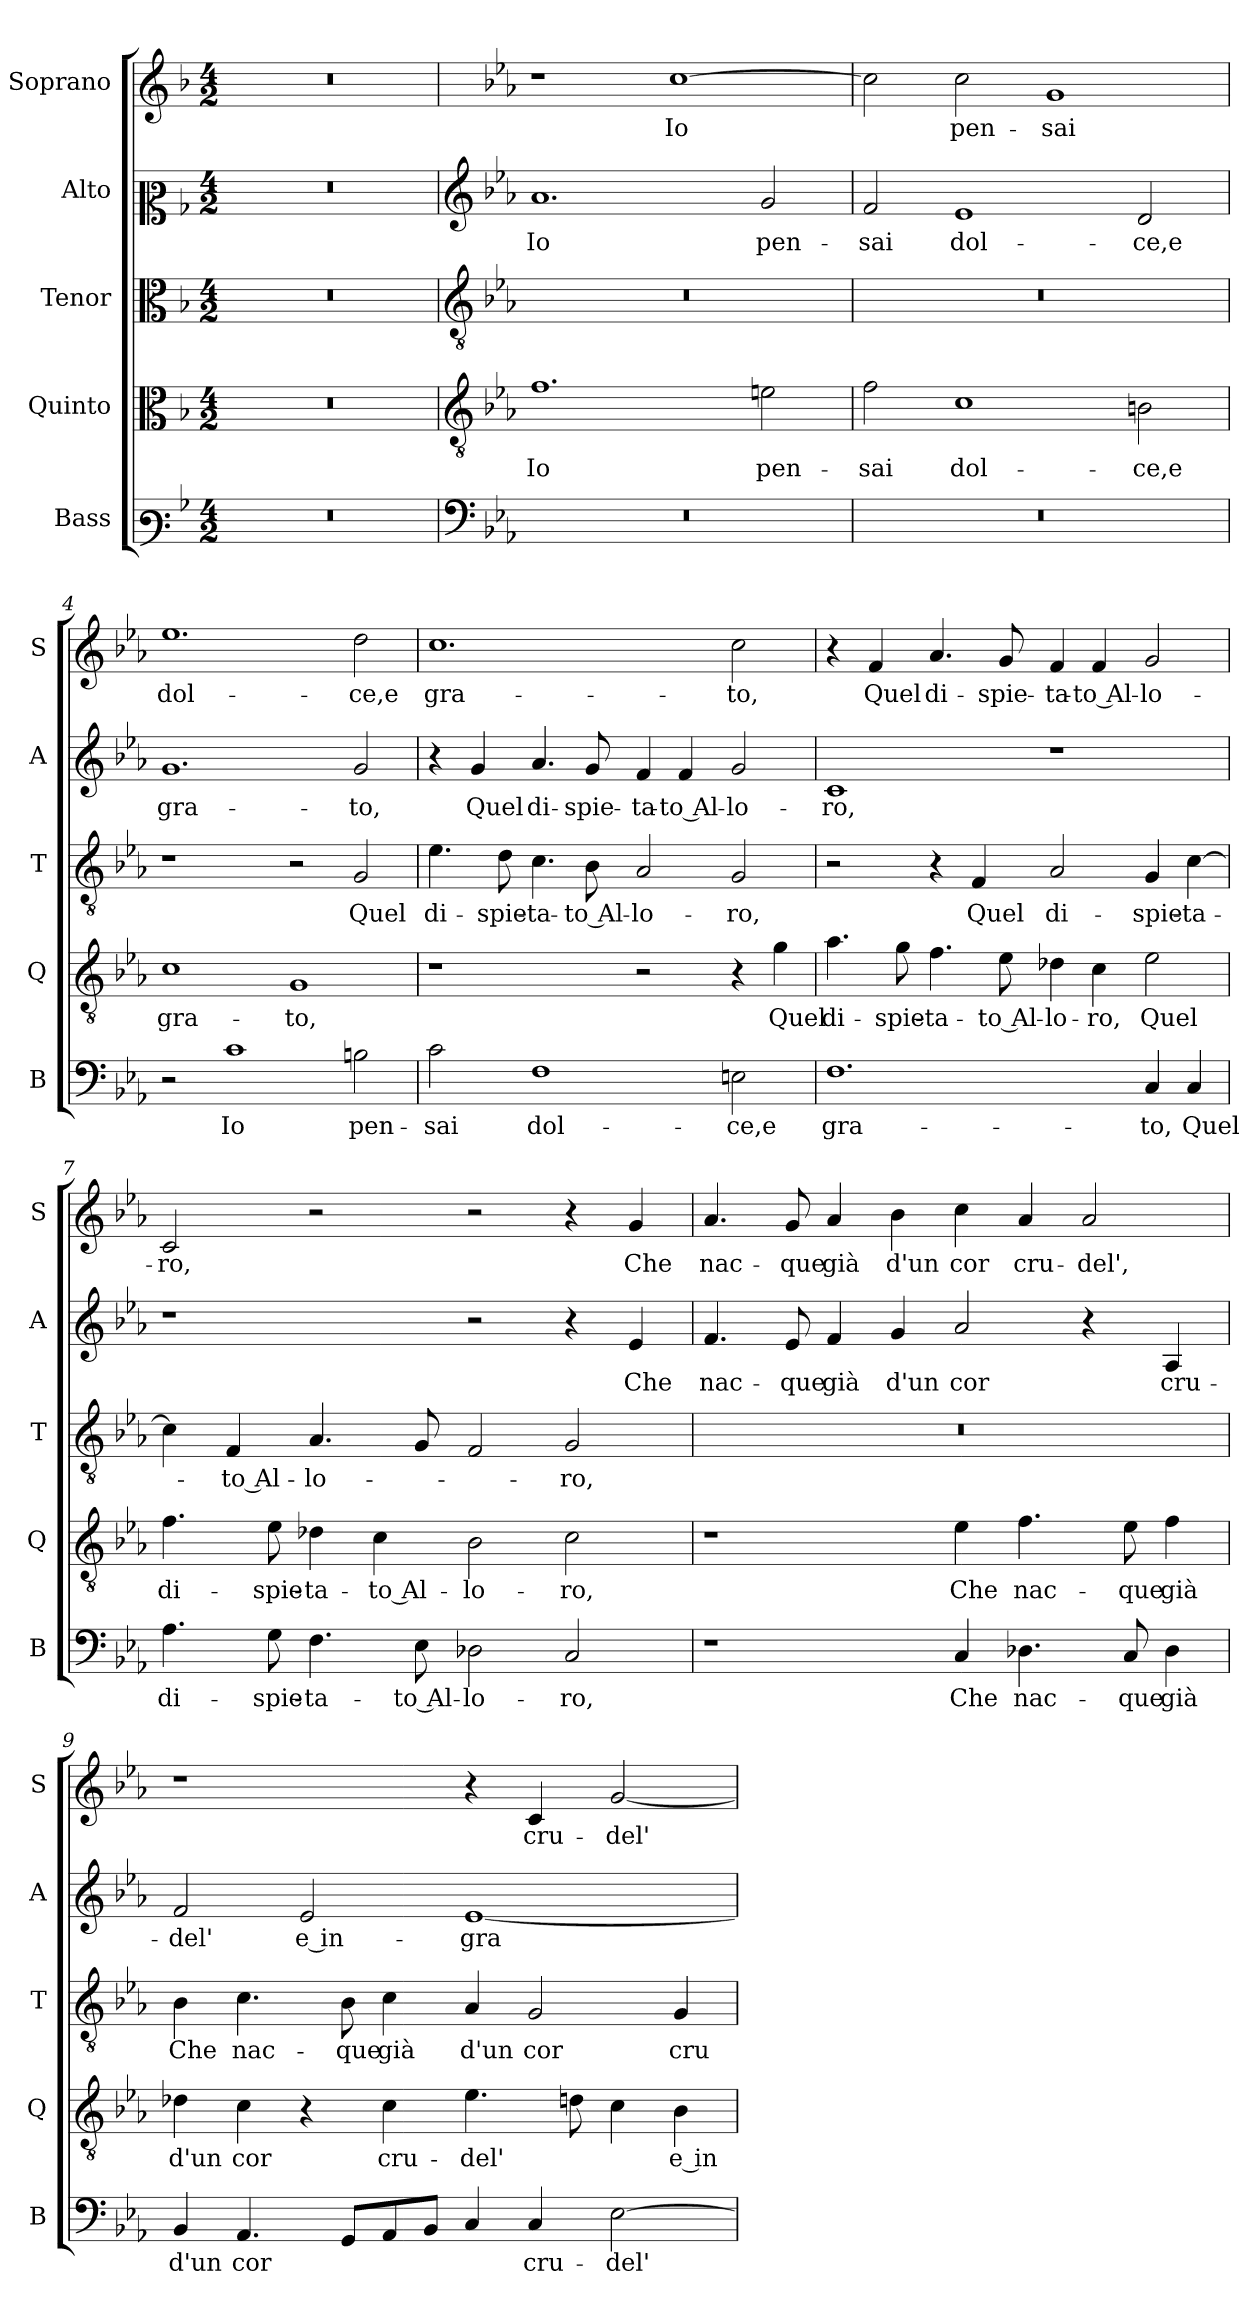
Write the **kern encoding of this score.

**kern	**text	**kern	**text	**kern	**text	**kern	**text	**kern	**text
*part5	*part5	*part4	*part4	*part3	*part3	*part2	*part2	*part1	*part1
*staff5	*staff5	*staff4	*staff4	*staff3	*staff3	*staff2	*staff2	*staff1	*staff1
*I"Bass	*	*I"Quinto	*	*I"Tenor	*	*I"Alto	*	*I"Soprano	*
*I'B	*	*I'Q	*	*I'T	*	*I'A	*	*I'S	*
*clefF3	*	*clefC3	*	*clefC3	*	*clefC2	*	*clefG2	*
*k[b-]	*	*k[b-]	*	*k[b-]	*	*k[b-]	*	*k[b-]	*
*F:	*	*F:	*	*F:	*	*F:	*	*F:	*
*M4/2	*	*M4/2	*	*M4/2	*	*M4/2	*	*M4/2	*
=1	=1	=1	=1	=1	=1	=1	=1	=1	=1
0r	.	0r	.	0r	.	0r	.	0r	.
=2	=2	=2	=2	=2	=2	=2	=2	=2	=2
*clefF4	*	*clefGv2	*	*clefGv2	*	*clefG2	*	*	*
*k[b-e-a-]	*	*k[b-e-a-]	*	*k[b-e-a-]	*	*k[b-e-a-]	*	*k[b-e-a-]	*
*E-:	*	*E-:	*	*E-:	*	*E-:	*	*E-:	*
!	!	!	!LO:LY:b	!	!	!	!LO:LY:b	!	!
0r	.	1.f	Io	0r	.	1.a-	Io	1r	.
!	!	!	!	!	!	!	!	!	!LO:LY:b
.	.	.	.	.	.	.	.	[1cc	Io
!	!	!	!LO:LY:b	!	!	!	!LO:LY:b	!	!
.	.	2en\	pen-	.	.	2g/	pen-	.	.
=3	=3	=3	=3	=3	=3	=3	=3	=3	=3
!	!	!	!LO:LY:b	!	!	!	!LO:LY:b	!	!
0r	.	2f\	-sai	0r	.	2f/	-sai	2cc\]	.
!	!	!	!LO:LY:b	!	!	!	!LO:LY:b	!	!LO:LY:b
.	.	1c	dol-	.	.	1e-	dol-	2cc\	pen-
!	!	!	!	!	!	!	!	!	!LO:LY:b
.	.	.	.	.	.	.	.	1g	-sai
!	!	!	!LO:LY:b	!	!	!	!LO:LY:b	!	!
.	.	2Bn\	-ce,e	.	.	2d/	-ce,e	.	.
=4	=4	=4	=4	=4	=4	=4	=4	=4	=4
!	!	!	!LO:LY:b	!	!	!	!LO:LY:b	!	!LO:LY:b
2r	.	1c	gra-	1r	.	1.g	gra-	1.ee-	dol-
!	!LO:LY:b	!	!	!	!	!	!	!	!
1c	Io	.	.	.	.	.	.	.	.
!	!	!	!LO:LY:b	!	!	!	!	!	!
.	.	1G	-to,	2r	.	.	.	.	.
!	!LO:LY:b	!	!	!	!LO:LY:b	!	!LO:LY:b	!	!LO:LY:b
2Bn\	pen-	.	.	2G/	Quel	2g/	-to,	2dd\	-ce,e
!!LO:LB:g=z
=5	=5	=5	=5	=5	=5	=5	=5	=5	=5
!	!LO:LY:b	!	!	!	!LO:LY:b	!	!	!	!LO:LY:b
2c\	-sai	1r	.	4.e-\	di-	4r	.	1.cc	gra-
!	!	!	!	!	!	!	!LO:LY:b	!	!
.	.	.	.	.	.	4g/	Quel	.	.
!	!	!	!	!	!LO:LY:b	!	!	!	!
.	.	.	.	8d\	-spie-	.	.	.	.
!	!LO:LY:b	!	!	!	!LO:LY:b	!	!LO:LY:b	!	!
1F	dol-	.	.	4.c\	-ta-	4.a-/	di-	.	.
!	!	!	!	!	!LO:LY:b	!	!LO:LY:b	!	!
.	.	.	.	8B-\	-to Al-	8g/	-spie-	.	.
!	!	!	!	!	!LO:LY:b	!	!LO:LY:b	!	!
.	.	2r	.	2A-/	-lo-	4f/	-ta-	.	.
!	!	!	!	!	!	!	!LO:LY:b	!	!
.	.	.	.	.	.	4f/	-to Al-	.	.
!	!LO:LY:b	!	!	!	!LO:LY:b	!	!LO:LY:b	!	!LO:LY:b
2En\	-ce,e	4r	.	2G/	-ro,	2g/	-lo-	2cc\	-to,
!	!	!	!LO:LY:b	!	!	!	!	!	!
.	.	4g\	Quel	.	.	.	.	.	.
=6	=6	=6	=6	=6	=6	=6	=6	=6	=6
!	!LO:LY:b	!	!LO:LY:b	!	!	!	!LO:LY:b	!	!
1.F	gra-	4.a-\	di-	2r	.	1c	-ro,	4r	.
!	!	!	!	!	!	!	!	!	!LO:LY:b
.	.	.	.	.	.	.	.	4f/	Quel
!	!	!	!LO:LY:b	!	!	!	!	!	!
.	.	8g\	-spie-	.	.	.	.	.	.
!	!	!	!LO:LY:b	!	!	!	!	!	!LO:LY:b
.	.	4.f\	-ta-	4r	.	.	.	4.a-/	di-
!	!	!	!	!	!LO:LY:b	!	!	!	!
.	.	.	.	4F/	Quel	.	.	.	.
!	!	!	!LO:LY:b	!	!	!	!	!	!LO:LY:b
.	.	8e-\	-to Al-	.	.	.	.	8g/	-spie-
!	!	!	!LO:LY:b	!	!LO:LY:b	!	!	!	!LO:LY:b
.	.	4d-X\	-lo-	2A-/	di-	1r	.	4f/	-ta-
!	!	!	!LO:LY:b	!	!	!	!	!	!LO:LY:b
.	.	4c\	-ro,	.	.	.	.	4f/	-to Al-
!	!LO:LY:b	!	!LO:LY:b	!	!LO:LY:b	!	!	!	!LO:LY:b
4C/	-to,	2e-\	Quel	4G/	-spie-	.	.	2g/	-lo-
!	!LO:LY:b	!	!	!	!LO:LY:b	!	!	!	!
4C/	Quel	.	.	[4c\	-ta-	.	.	.	.
=7	=7	=7	=7	=7	=7	=7	=7	=7	=7
!	!LO:LY:b	!	!LO:LY:b	!	!	!	!	!	!LO:LY:b
4.A-\	di-	4.f\	di-	4c\]	.	1r	.	2c/	-ro,
!	!	!	!	!	!LO:LY:b	!	!	!	!
.	.	.	.	4F/	-to Al-	.	.	.	.
!	!LO:LY:b	!	!LO:LY:b	!	!	!	!	!	!
8G\	-spie-	8e-\	-spie-	.	.	.	.	.	.
!	!LO:LY:b	!	!LO:LY:b	!	!LO:LY:b	!	!	!	!
4.F\	-ta-	4d-X\	-ta-	4.A-/	-lo-	.	.	2r	.
!	!	!	!LO:LY:b	!	!	!	!	!	!
.	.	4c\	-to Al-	.	.	.	.	.	.
!	!LO:LY:b	!	!	!	!	!	!	!	!
8E-\	-to Al-	.	.	8G/	.	.	.	.	.
!	!LO:LY:b	!	!LO:LY:b	!	!	!	!	!	!
2D-X\	-lo-	2B-\	-lo-	2F/	.	2r	.	2r	.
!	!LO:LY:b	!	!LO:LY:b	!	!LO:LY:b	!	!	!	!
2C/	-ro,	2c\	-ro,	2G/	-ro,	4r	.	4r	.
!	!	!	!	!	!	!	!LO:LY:b	!	!LO:LY:b
.	.	.	.	.	.	4e-/	Che	4g/	Che
!!LO:PB:g=z
=8	=8	=8	=8	=8	=8	=8	=8	=8	=8
!	!	!	!	!	!	!	!LO:LY:b	!	!LO:LY:b
1r	.	1r	.	0r	.	4.f/	nac-	4.a-/	nac-
!	!	!	!	!	!	!	!LO:LY:b	!	!LO:LY:b
.	.	.	.	.	.	8e-/	-que	8g/	-que
!	!	!	!	!	!	!	!LO:LY:b	!	!LO:LY:b
.	.	.	.	.	.	4f/	già	4a-/	già
!	!	!	!	!	!	!	!LO:LY:b	!	!LO:LY:b
.	.	.	.	.	.	4g/	d'un	4b-\	d'un
!	!LO:LY:b	!	!LO:LY:b	!	!	!	!LO:LY:b	!	!LO:LY:b
4C/	Che	4e-\	Che	.	.	2a-/	cor	4cc\	cor
!	!LO:LY:b	!	!LO:LY:b	!	!	!	!	!	!LO:LY:b
4.D-X\	nac-	4.f\	nac-	.	.	.	.	4a-/	cru-
!	!	!	!	!	!	!	!	!	!LO:LY:b
.	.	.	.	.	.	4r	.	2a-/	-del',
!	!LO:LY:b	!	!LO:LY:b	!	!	!	!	!	!
8C/	-que	8e-\	-que	.	.	.	.	.	.
!	!LO:LY:b	!	!LO:LY:b	!	!	!	!LO:LY:b	!	!
4D-\	già	4f\	già	.	.	4A-/	cru-	.	.
=9	=9	=9	=9	=9	=9	=9	=9	=9	=9
!	!LO:LY:b	!	!LO:LY:b	!	!LO:LY:b	!	!LO:LY:b	!	!
4BB-/	d'un	4d-X\	d'un	4B-\	Che	2f/	-del'	1r	.
!	!LO:LY:b	!	!LO:LY:b	!	!LO:LY:b	!	!	!	!
4.AA-/	cor	4c\	cor	4.c\	nac-	.	.	.	.
!	!	!	!	!	!	!	!LO:LY:b	!	!
.	.	4r	.	.	.	2e-/	e in-	.	.
!	!	!	!	!	!LO:LY:b	!	!	!	!
8GG/L	.	.	.	8B-\	-que	.	.	.	.
!	!	!	!LO:LY:b	!	!LO:LY:b	!	!	!	!
8AA-/	.	4c\	cru-	4c\	già	.	.	.	.
8BB-/J	.	.	.	.	.	.	.	.	.
!	!	!	!LO:LY:b	!	!LO:LY:b	!	!LO:LY:b	!	!
4C/	.	4.e-\	-del'	4A-/	d'un	[1e-	-gra-	4r	.
!	!LO:LY:b	!	!	!	!LO:LY:b	!	!	!	!LO:LY:b
4C/	cru-	.	.	2G/	cor	.	.	4c/	cru-
.	.	8dn\	.	.	.	.	.	.	.
!	!LO:LY:b	!	!	!	!	!	!	!	!LO:LY:b
[2E-\	-del'	4c\	.	.	.	.	.	[2g/	-del'
!	!	!	!LO:LY:b	!	!LO:LY:b	!	!	!	!
.	.	4B-\	e in-	4G/	cru-	.	.	.	.
=	=	=	=	=	=	=	=	=	=
*-	*-	*-	*-	*-	*-	*-	*-	*-	*-
